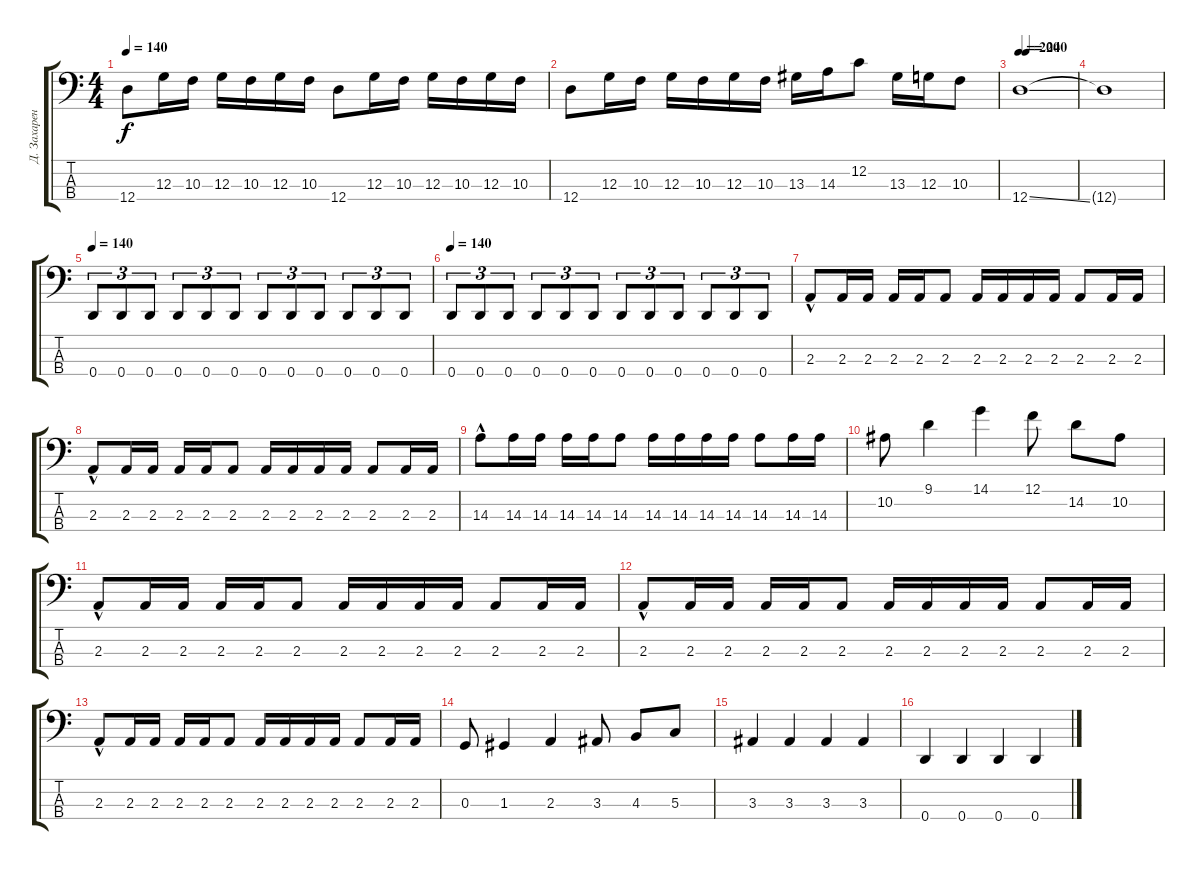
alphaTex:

\track ("Д. Захаренков" "Д. Захарен") {instrument electricbasspick}
\staff {score tabs}
\tuning (F2 C2 G1 D1) {hide}
\ts (4 4)
\tempo 140
\clef f4
\ks c
12.4.8{dy f} 12.3.16 10.3.16 12.3.16 10.3.16 12.3.16 10.3.16 12.4.8 12.3.16 10.3.16 12.3.16 10.3.16 12.3.16 10.3.16 |
12.4.8 12.3.16 10.3.16 12.3.16 10.3.16 12.3.16 10.3.16 13.3.16 14.3.16 12.2.8 13.3.16 12.3.16 10.3.8 |
\tempo 200
\tempo (240 0.125)
12.4{ss}.1 |
12.4{t}.1 |
\tempo 140
0.4.8{tu (3 2)} 0.4.8{tu (3 2)} 0.4.8{tu (3 2)} 0.4.8{tu (3 2)} 0.4.8{tu (3 2)} 0.4.8{tu (3 2)} 0.4.8{tu (3 2)} 0.4.8{tu (3 2)} 0.4.8{tu (3 2)} 0.4.8{tu (3 2)} 0.4.8{tu (3 2)} 0.4.8{tu (3 2)} |
\tempo 140
0.4.8{tu (3 2)} 0.4.8{tu (3 2)} 0.4.8{tu (3 2)} 0.4.8{tu (3 2)} 0.4.8{tu (3 2)} 0.4.8{tu (3 2)} 0.4.8{tu (3 2)} 0.4.8{tu (3 2)} 0.4.8{tu (3 2)} 0.4.8{tu (3 2)} 0.4.8{tu (3 2)} 0.4.8{tu (3 2)} |
2.3{hac}.8 2.3.16 2.3.16 2.3.16 2.3.16 2.3.8 2.3.16 2.3.16 2.3.16 2.3.16 2.3.8 2.3.16 2.3.16 |
2.3{hac}.8 2.3.16 2.3.16 2.3.16 2.3.16 2.3.8 2.3.16 2.3.16 2.3.16 2.3.16 2.3.8 2.3.16 2.3.16 |
14.3{hac}.8 14.3.16 14.3.16 14.3.16 14.3.16 14.3.8 14.3.16 14.3.16 14.3.16 14.3.16 14.3.8 14.3.16 14.3.16 |
10.2.8 9.1.4 14.1.4 12.1.8 14.2.8 10.2.8 |
2.3{hac}.8 2.3.16 2.3.16 2.3.16 2.3.16 2.3.8 2.3.16 2.3.16 2.3.16 2.3.16 2.3.8 2.3.16 2.3.16 |
2.3{hac}.8 2.3.16 2.3.16 2.3.16 2.3.16 2.3.8 2.3.16 2.3.16 2.3.16 2.3.16 2.3.8 2.3.16 2.3.16 |
2.3{hac}.8 2.3.16 2.3.16 2.3.16 2.3.16 2.3.8 2.3.16 2.3.16 2.3.16 2.3.16 2.3.8 2.3.16 2.3.16 |
0.3.8 1.3.4 2.3.4 3.3.8 4.3.8 5.3.8 |
3.3.4 3.3.4 3.3.4 3.3.4 |
0.4.4 0.4.4 0.4.4 0.4.4
